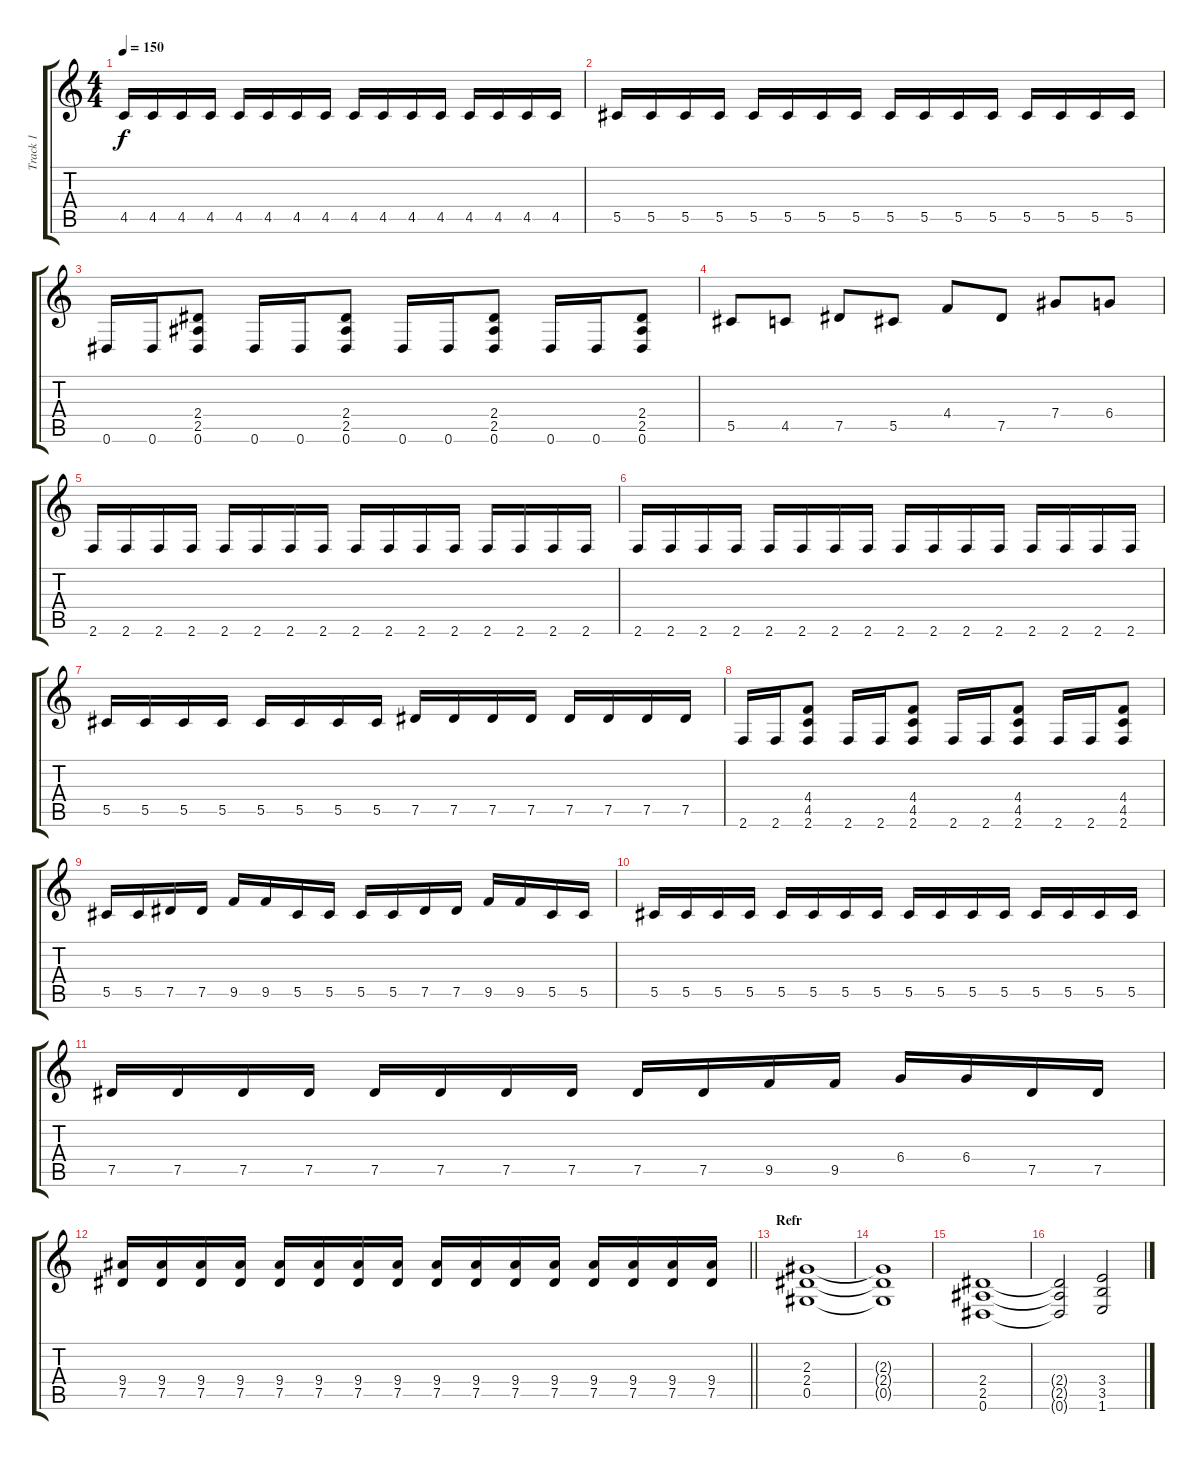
\track ("Track 1" "Track 1") {instrument distortionguitar}
\staff {score tabs}
\tuning (Eb4 Bb3 Gb3 Db3 Ab2 Eb2) {hide}
\ts (4 4)
\tempo 150
\clef g2
\ks c
4.5.16{dy f} 4.5.16 4.5.16 4.5.16 4.5.16 4.5.16 4.5.16 4.5.16 4.5.16 4.5.16 4.5.16 4.5.16 4.5.16 4.5.16 4.5.16 4.5.16 |
5.5.16 5.5.16 5.5.16 5.5.16 5.5.16 5.5.16 5.5.16 5.5.16 5.5.16 5.5.16 5.5.16 5.5.16 5.5.16 5.5.16 5.5.16 5.5.16 |
0.6.16 0.6.16 (2.4 2.5 0.6).8 0.6.16 0.6.16 (2.4 2.5 0.6).8 0.6.16 0.6.16 (2.4 2.5 0.6).8 0.6.16 0.6.16 (2.4 2.5 0.6).8 |
5.5.8 4.5.8 7.5.8 5.5.8 4.4.8 7.5.8 7.4.8 6.4.8 |
2.6.16 2.6.16 2.6.16 2.6.16 2.6.16 2.6.16 2.6.16 2.6.16 2.6.16 2.6.16 2.6.16 2.6.16 2.6.16 2.6.16 2.6.16 2.6.16 |
2.6.16 2.6.16 2.6.16 2.6.16 2.6.16 2.6.16 2.6.16 2.6.16 2.6.16 2.6.16 2.6.16 2.6.16 2.6.16 2.6.16 2.6.16 2.6.16 |
5.5.16 5.5.16 5.5.16 5.5.16 5.5.16 5.5.16 5.5.16 5.5.16 7.5.16 7.5.16 7.5.16 7.5.16 7.5.16 7.5.16 7.5.16 7.5.16 |
2.6.16 2.6.16 (4.4 4.5 2.6).8 2.6.16 2.6.16 (4.4 4.5 2.6).8 2.6.16 2.6.16 (4.4 4.5 2.6).8 2.6.16 2.6.16 (4.4 4.5 2.6).8 |
5.5.16 5.5.16 7.5.16 7.5.16 9.5.16 9.5.16 5.5.16 5.5.16 5.5.16 5.5.16 7.5.16 7.5.16 9.5.16 9.5.16 5.5.16 5.5.16 |
5.5.16 5.5.16 5.5.16 5.5.16 5.5.16 5.5.16 5.5.16 5.5.16 5.5.16 5.5.16 5.5.16 5.5.16 5.5.16 5.5.16 5.5.16 5.5.16 |
7.5.16 7.5.16 7.5.16 7.5.16 7.5.16 7.5.16 7.5.16 7.5.16 7.5.16 7.5.16 9.5.16 9.5.16 6.4.16 6.4.16 7.5.16 7.5.16 |
\barLineRight lightlight
(9.4 7.5).16 (9.4 7.5).16 (9.4 7.5).16 (9.4 7.5).16 (9.4 7.5).16 (9.4 7.5).16 (9.4 7.5).16 (9.4 7.5).16 (9.4 7.5).16 (9.4 7.5).16 (9.4 7.5).16 (9.4 7.5).16 (9.4 7.5).16 (9.4 7.5).16 (9.4 7.5).16 (9.4 7.5).16 |
\section ("" "Refr")
(2.3 2.4 0.5).1 |
(2.3{t} 2.4{t} 0.5{t}).1 |
(2.4 2.5 0.6).1 |
(2.4{t} 2.5{t} 0.6{t}).2 (3.4 3.5 1.6).2
